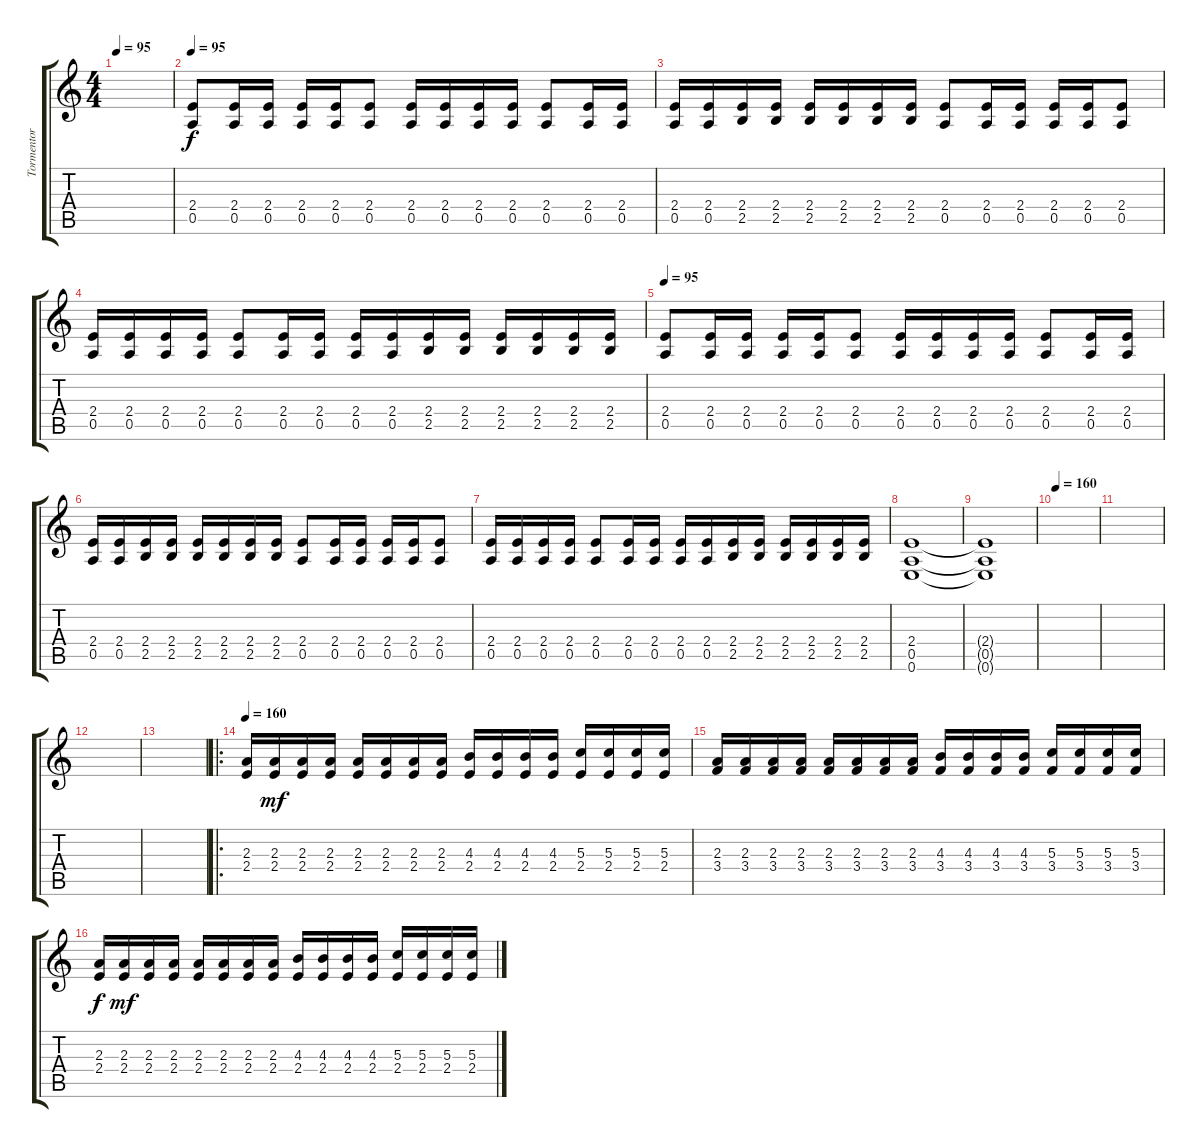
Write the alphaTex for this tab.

\track ("Tormentor" "Tormentor") {instrument distortionguitar}
\staff {score tabs}
\tuning (E4 B3 G3 D3 A2 E2) {hide}
\ts (4 4)
\tempo 95
\clef g2
\ks c
|
\tempo 95
(2.4 0.5).8 (2.4 0.5).16 (2.4 0.5).16 (2.4 0.5).16 (2.4 0.5).16 (2.4 0.5).8 (2.4 0.5).16 (2.4 0.5).16 (2.4 0.5).16 (2.4 0.5).16 (2.4 0.5).8 (2.4 0.5).16 (2.4 0.5).16 |
(2.4 0.5).16 (2.4 0.5).16 (2.4 2.5).16 (2.4 2.5).16 (2.4 2.5).16 (2.4 2.5).16 (2.4 2.5).16 (2.4 2.5).16 (2.4 0.5).8 (2.4 0.5).16 (2.4 0.5).16 (2.4 0.5).16 (2.4 0.5).16 (2.4 0.5).8 |
(2.4 0.5).16 (2.4 0.5).16 (2.4 0.5).16 (2.4 0.5).16 (2.4 0.5).8 (2.4 0.5).16 (2.4 0.5).16 (2.4 0.5).16 (2.4 0.5).16 (2.4 2.5).16 (2.4 2.5).16 (2.4 2.5).16 (2.4 2.5).16 (2.4 2.5).16 (2.4 2.5).16 |
\tempo 95
(2.4 0.5).8 (2.4 0.5).16 (2.4 0.5).16 (2.4 0.5).16 (2.4 0.5).16 (2.4 0.5).8 (2.4 0.5).16 (2.4 0.5).16 (2.4 0.5).16 (2.4 0.5).16 (2.4 0.5).8 (2.4 0.5).16 (2.4 0.5).16 |
(2.4 0.5).16 (2.4 0.5).16 (2.4 2.5).16 (2.4 2.5).16 (2.4 2.5).16 (2.4 2.5).16 (2.4 2.5).16 (2.4 2.5).16 (2.4 0.5).8 (2.4 0.5).16 (2.4 0.5).16 (2.4 0.5).16 (2.4 0.5).16 (2.4 0.5).8 |
(2.4 0.5).16 (2.4 0.5).16 (2.4 0.5).16 (2.4 0.5).16 (2.4 0.5).8 (2.4 0.5).16 (2.4 0.5).16 (2.4 0.5).16 (2.4 0.5).16 (2.4 2.5).16 (2.4 2.5).16 (2.4 2.5).16 (2.4 2.5).16 (2.4 2.5).16 (2.4 2.5).16 |
(2.4 0.5 0.6).1 |
(2.4{t} 0.5{t} 0.6{t}).1 |
\tempo 160
|
|
|
|
\ro
\tempo 160
(2.3 2.4).16 (2.3 2.4).16{dy mf} (2.3 2.4).16 (2.3 2.4).16 (2.3 2.4).16 (2.3 2.4).16 (2.3 2.4).16 (2.3 2.4).16 (4.3 2.4).16 (4.3 2.4).16 (4.3 2.4).16 (4.3 2.4).16 (5.3 2.4).16 (5.3 2.4).16 (5.3 2.4).16 (5.3 2.4).16 |
(2.3 3.4).16 (2.3 3.4).16 (2.3 3.4).16 (2.3 3.4).16 (2.3 3.4).16 (2.3 3.4).16 (2.3 3.4).16 (2.3 3.4).16 (4.3 3.4).16 (4.3 3.4).16 (4.3 3.4).16 (4.3 3.4).16 (5.3 3.4).16 (5.3 3.4).16 (5.3 3.4).16 (5.3 3.4).16 |
(2.3 2.4).16{dy f} (2.3 2.4).16{dy mf} (2.3 2.4).16 (2.3 2.4).16 (2.3 2.4).16 (2.3 2.4).16 (2.3 2.4).16 (2.3 2.4).16 (4.3 2.4).16 (4.3 2.4).16 (4.3 2.4).16 (4.3 2.4).16 (5.3 2.4).16 (5.3 2.4).16 (5.3 2.4).16 (5.3 2.4).16
